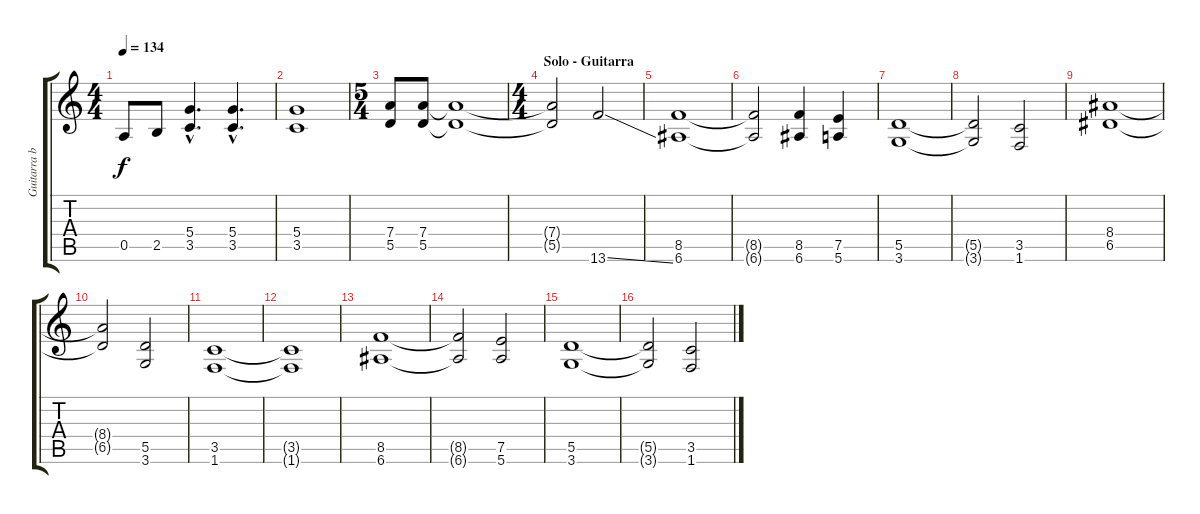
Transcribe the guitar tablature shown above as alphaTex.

\track ("Guitarra base" "Guitarra b") {instrument overdrivenguitar}
\staff {score tabs}
\tuning (E4 B3 G3 D3 A2 E2) {hide}
\ts (4 4)
\tempo 134
\clef g2
\ks c
0.5.8{dy f instrument overdrivenguitar} 2.5.8 (5.4{hac} 3.5{hac}).4{d} (5.4{hac} 3.5{hac}).4{d} |
(5.4 3.5).1 |
\ts (5 4)
(7.4 5.5).8 (7.4 5.5).8 (7.4{t} 5.5{t}).1 |
\ts (4 4)
\section ("" "Solo - Guitarra")
(7.4{t} 5.5{t}).2 13.6{ss}.2 |
(8.5 6.6).1 |
(8.5{t} 6.6{t}).2 (8.5 6.6).4 (7.5 5.6).4 |
(5.5 3.6).1 |
(5.5{t} 3.6{t}).2 (3.5 1.6).2 |
(8.4 6.5).1 |
(8.4{t} 6.5{t}).2 (5.5 3.6).2 |
(3.5 1.6).1 |
(3.5{t} 1.6{t}).1 |
(8.5 6.6).1 |
(8.5{t} 6.6{t}).2 (7.5 5.6).2 |
(5.5 3.6).1 |
(5.5{t} 3.6{t}).2 (3.5 1.6).2
